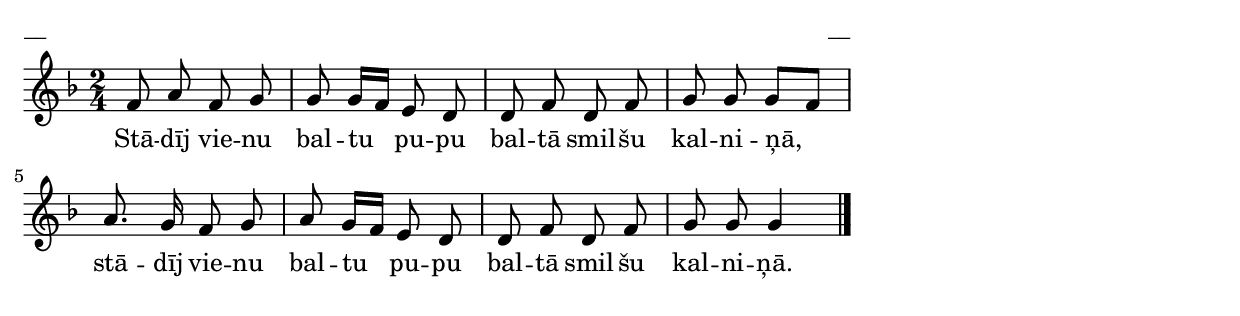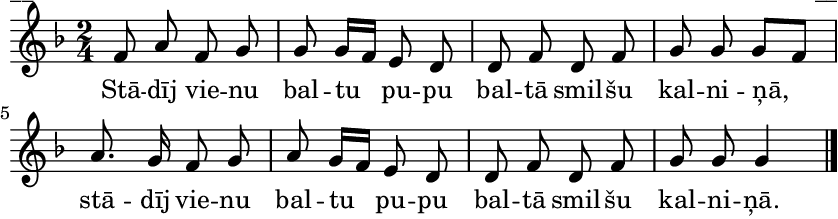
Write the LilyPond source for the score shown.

\version "2.13.18"
#(ly:set-option 'crop #t)

%\header {
%    title = "Stādīj vienu baltu pupu"
%}
\paper {
line-width = 14\cm
left-margin = 0.4\cm
between-system-padding = 0.1\cm
between-system-space = 0.1\cm
}
\layout {
indent = #0
ragged-last = ##f
}


voiceA = \relative c' {
\clef "treble"
\key d \minor
\time 2/4
f8 a f g |
g8 g16[ f] e8 d |
d8 f d f |
g8 g g[ f] |
a8. g16 f8 g |
a8 g16[ f] e8 d |
 d8 f d f |
 g8 g g4 |
\bar "|."
} 


lyricA = \lyricmode {
Stā -- dīj vie -- nu bal -- tu pu -- pu bal -- tā smil -- šu kal -- ni -- ņā,
stā -- dīj vie -- nu bal -- tu pu -- pu bal -- tā smil -- šu kal -- ni -- ņā.
} 


fullScore = <<
\new Staff {
<<
\new Voice = "voiceA" { \oneVoice \autoBeamOff \voiceA }
\new Lyrics \lyricsto "voiceA" \lyricA
>>
}
>>

\score {
\fullScore
\header { piece = "__" opus = "__" }
}
\markup { \with-color #(x11-color 'white) \sans \smaller "__" }
\score {
\unfoldRepeats
\fullScore
\midi {
\context { \Staff \remove "Staff_performer" }
\context { \Voice \consists "Staff_performer" }
}
}



